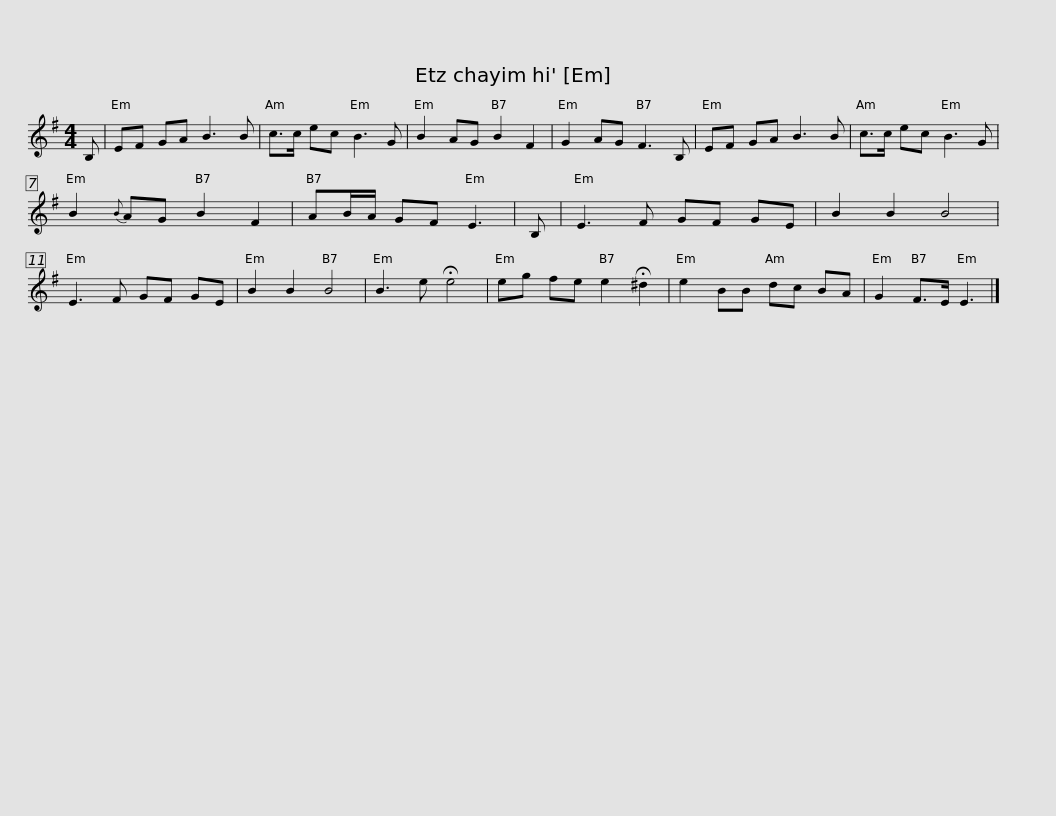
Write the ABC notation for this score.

X:1
L:1/8
M:4/4
I:linebreak $
K:Emin
V:1 treble
V:1
 B, | EF GA B3 B | c>c ec B3 G | B2 AG B2 F2 | G2 AG F3 B, | %5
 EF GA B3 B | c>c ec B3 G |$ B2{B} AG B2 F2 | AB/A/ GF E3 | B, | %10
 E3 F GF GE | B2 B2 B4 | E3 F GF GE | B2 B2 B4 | B3 e !fermata!e4 |$ %15
 eg fe e2 !fermata!^d2 | e2 BB dc BA | G2 F>E E3 |] %18
